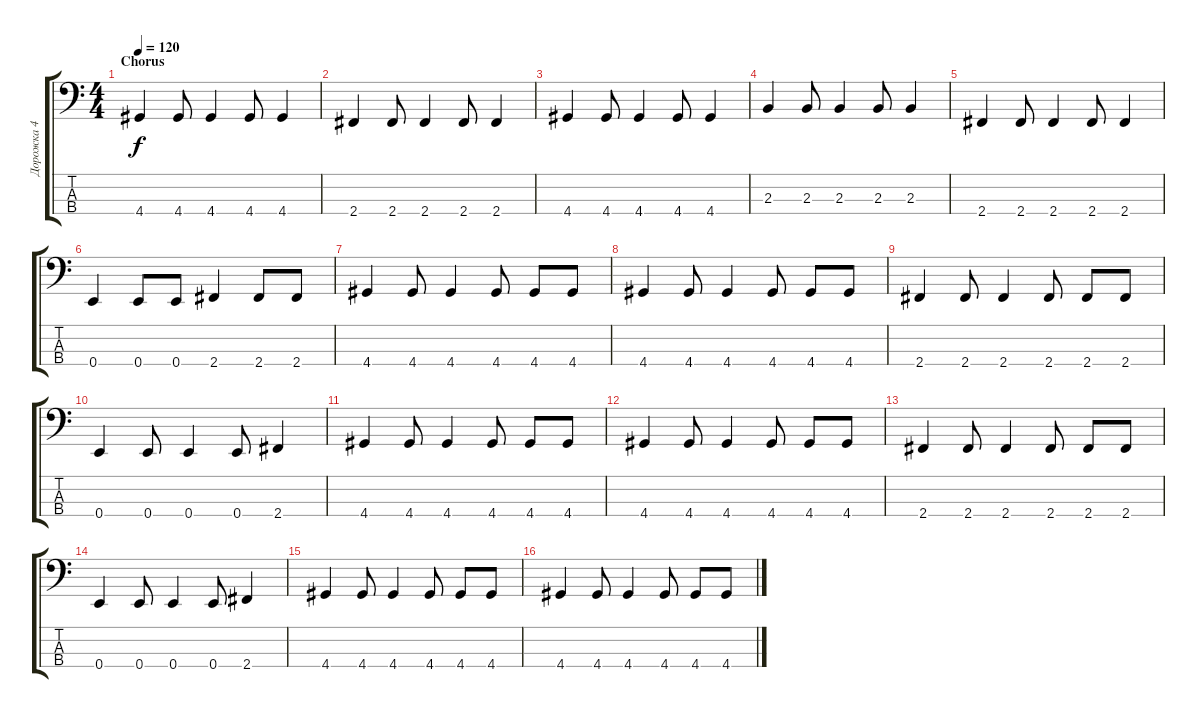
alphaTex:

\track ("Дорожка 4" "Дорожка 4") {instrument electricbassfinger}
\staff {score tabs}
\tuning (G2 D2 A1 E1) {hide}
\ts (4 4)
\section ("" "Chorus")
\tempo 120
\clef f4
\ks c
4.4.4{dy f} 4.4.8 4.4.4 4.4.8 4.4.4 |
2.4.4 2.4.8 2.4.4 2.4.8 2.4.4 |
4.4.4 4.4.8 4.4.4 4.4.8 4.4.4 |
2.3.4 2.3.8 2.3.4 2.3.8 2.3.4 |
2.4.4 2.4.8 2.4.4 2.4.8 2.4.4 |
0.4.4 0.4.8 0.4.8 2.4.4 2.4.8 2.4.8 |
4.4.4 4.4.8 4.4.4 4.4.8 4.4.8 4.4.8 |
4.4.4 4.4.8 4.4.4 4.4.8 4.4.8 4.4.8 |
2.4.4 2.4.8 2.4.4 2.4.8 2.4.8 2.4.8 |
0.4.4 0.4.8 0.4.4 0.4.8 2.4.4 |
4.4.4 4.4.8 4.4.4 4.4.8 4.4.8 4.4.8 |
4.4.4 4.4.8 4.4.4 4.4.8 4.4.8 4.4.8 |
2.4.4 2.4.8 2.4.4 2.4.8 2.4.8 2.4.8 |
0.4.4 0.4.8 0.4.4 0.4.8 2.4.4 |
4.4.4 4.4.8 4.4.4 4.4.8 4.4.8 4.4.8 |
4.4.4 4.4.8 4.4.4 4.4.8 4.4.8 4.4.8
